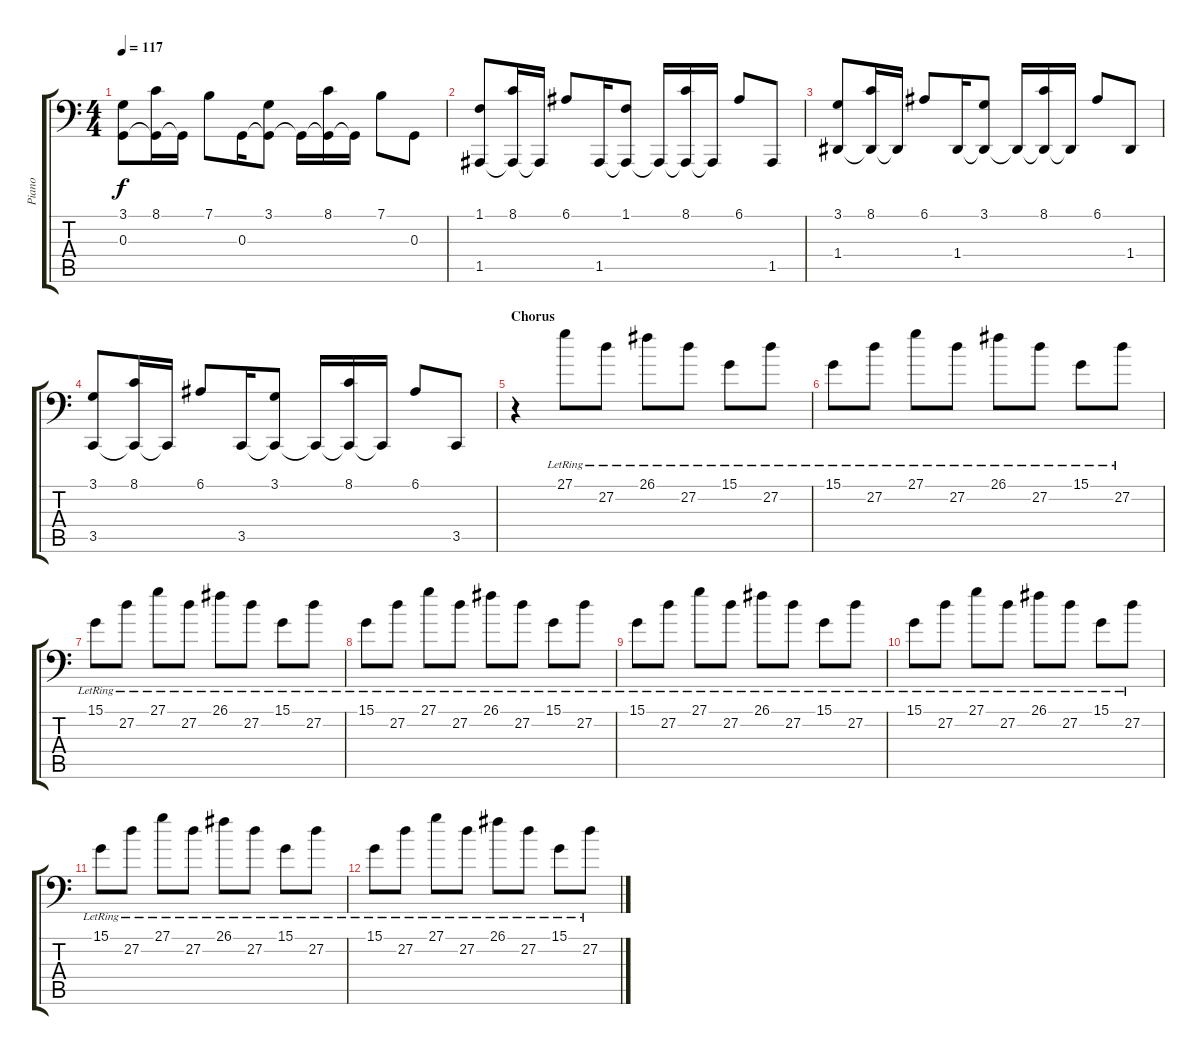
\track ("Piano" "Piano") {instrument electricgrandpiano}
\staff {score tabs}
\tuning (E3 B2 G2 D2 A1 E1) {hide}
\ts (4 4)
\tempo 117
\clef f4
\ks c
(3.1 0.3).8{dy f} (8.1 0.3{t}).16 0.3{t}.16 7.1.8 0.3.16 (3.1 0.3{t}).8 0.3{t}.16 (8.1 0.3{t}).16 0.3{t}.16 7.1.8 0.3.8 |
(1.1 1.5).8 (8.1 1.5{t}).16 1.5{t}.16 6.1.8 1.5.16 (1.1 1.5{t}).8 1.5{t}.16 (8.1 1.5{t}).16 1.5{t}.16 6.1.8 1.5.8 |
(3.1 1.4).8 (8.1 1.4{t}).16 1.4{t}.16 6.1.8 1.4.16 (3.1 1.4{t}).8 1.4{t}.16 (8.1 1.4{t}).16 1.4{t}.16 6.1.8 1.4.8 |
(3.1 3.5).8 (8.1 3.5{t}).16 3.5{t}.16 6.1.8 3.5.16 (3.1 3.5{t}).8 3.5{t}.16 (8.1 3.5{t}).16 3.5{t}.16 6.1.8 3.5.8 |
\section ("" "Chorus")
r.4 27.1{lr}.8 27.2{lr}.8 26.1{lr}.8 27.2{lr}.8 15.1{lr}.8 27.2{lr}.8 |
15.1{lr}.8 27.2{lr}.8 27.1{lr}.8 27.2{lr}.8 26.1{lr}.8 27.2{lr}.8 15.1{lr}.8 27.2{lr}.8 |
15.1{lr}.8 27.2{lr}.8 27.1{lr}.8 27.2{lr}.8 26.1{lr}.8 27.2{lr}.8 15.1{lr}.8 27.2{lr}.8 |
15.1{lr}.8 27.2{lr}.8 27.1{lr}.8 27.2{lr}.8 26.1{lr}.8 27.2{lr}.8 15.1{lr}.8 27.2{lr}.8 |
15.1{lr}.8 27.2{lr}.8 27.1{lr}.8 27.2{lr}.8 26.1{lr}.8 27.2{lr}.8 15.1{lr}.8 27.2{lr}.8 |
15.1{lr}.8 27.2{lr}.8 27.1{lr}.8 27.2{lr}.8 26.1{lr}.8 27.2{lr}.8 15.1{lr}.8 27.2{lr}.8 |
15.1{lr}.8 27.2{lr}.8 27.1{lr}.8 27.2{lr}.8 26.1{lr}.8 27.2{lr}.8 15.1{lr}.8 27.2{lr}.8 |
15.1{lr}.8 27.2{lr}.8 27.1{lr}.8 27.2{lr}.8 26.1{lr}.8 27.2{lr}.8 15.1{lr}.8 27.2{lr}.8
